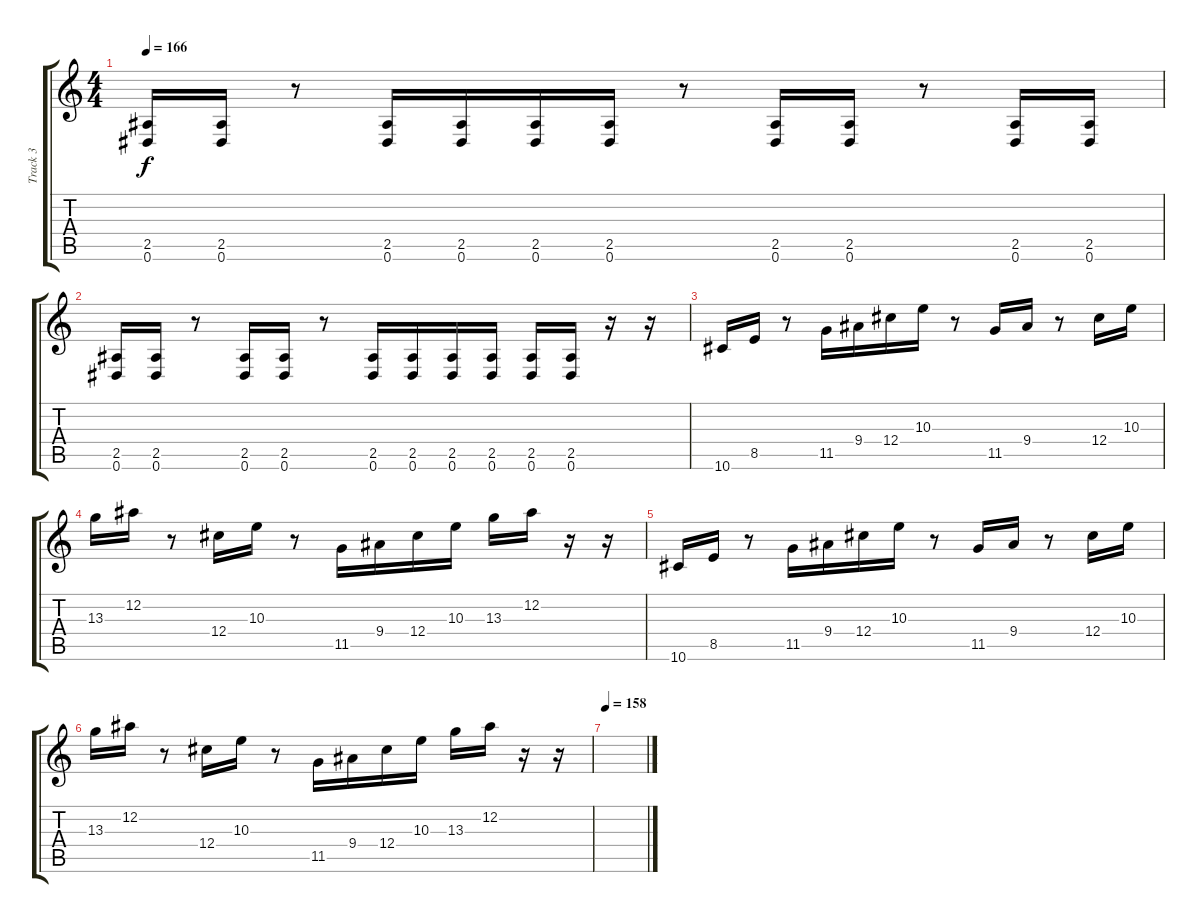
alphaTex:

\track ("Track 3" "Track 3") {instrument distortionguitar}
\staff {score tabs}
\tuning (Eb4 Bb3 Gb3 Db3 Ab2 Eb2) {hide}
\ts (4 4)
\tempo 166
\clef g2
\ks c
(2.5 0.6).16{dy f} (2.5 0.6).16 r.8 (2.5 0.6).16 (2.5 0.6).16 (2.5 0.6).16 (2.5 0.6).16 r.8 (2.5 0.6).16 (2.5 0.6).16 r.8 (2.5 0.6).16 (2.5 0.6).16 |
(2.5 0.6).16 (2.5 0.6).16 r.8 (2.5 0.6).16 (2.5 0.6).16 r.8 (2.5 0.6).16 (2.5 0.6).16 (2.5 0.6).16 (2.5 0.6).16 (2.5 0.6).16 (2.5 0.6).16 r.16 r.16 |
10.6.16 8.5.16 r.8 11.5.16 9.4.16 12.4.16 10.3.16 r.8 11.5.16 9.4.16 r.8 12.4.16 10.3.16 |
13.3.16 12.2.16 r.8 12.4.16 10.3.16 r.8 11.5.16 9.4.16 12.4.16 10.3.16 13.3.16 12.2.16 r.16 r.16 |
10.6.16 8.5.16 r.8 11.5.16 9.4.16 12.4.16 10.3.16 r.8 11.5.16 9.4.16 r.8 12.4.16 10.3.16 |
13.3.16 12.2.16 r.8 12.4.16 10.3.16 r.8 11.5.16 9.4.16 12.4.16 10.3.16 13.3.16 12.2.16 r.16 r.16 |
\tempo 158
